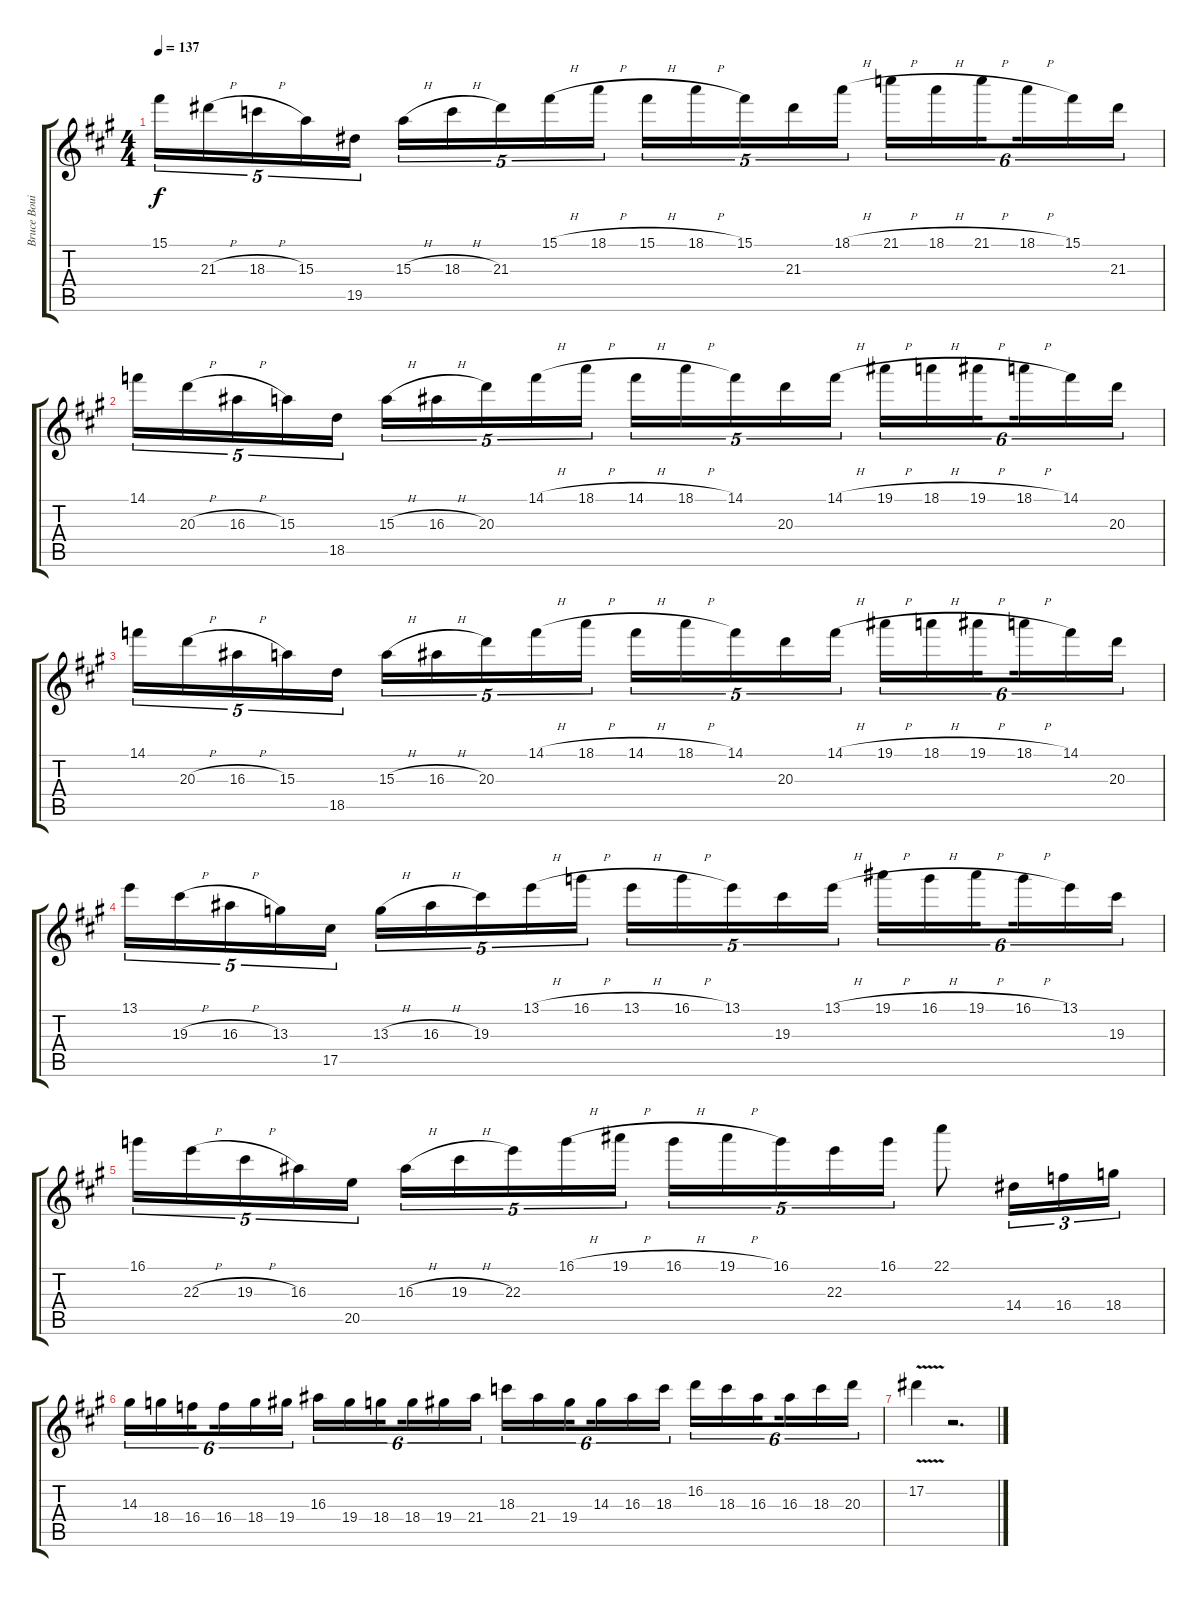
\track ("Bruce Bouillet" "Bruce Boui") {instrument distortionguitar}
\staff {score tabs}
\tuning (Eb4 Bb3 Gb3 Db3 Ab2 Eb2) {hide}
\ts (4 4)
\tempo 137
\clef g2
\ks f#minor
15.1.16{tu (5 4) dy f} 21.3{h}.16{tu (5 4)} 18.3{h}.16{tu (5 4)} 15.3.16{tu (5 4)} 19.5.16{tu (5 4)} 15.3{h}.16{tu (5 4)} 18.3{h}.16{tu (5 4)} 21.3.16{tu (5 4)} 15.1{h}.16{tu (5 4)} 18.1{h}.16{tu (5 4)} 15.1{h}.16{tu (5 4)} 18.1{h}.16{tu (5 4)} 15.1.16{tu (5 4)} 21.3.16{tu (5 4)} 18.1{h}.16{tu (5 4)} 21.1{h}.16{tu (6 4)} 18.1{h}.16{tu (6 4)} 21.1{h}.16{tu (6 4) beam splitsecondary} 18.1{h}.16{tu (6 4)} 15.1.16{tu (6 4)} 21.3.16{tu (6 4)} |
14.1.16{tu (5 4)} 20.3{h}.16{tu (5 4)} 16.3{h}.16{tu (5 4)} 15.3.16{tu (5 4)} 18.5.16{tu (5 4)} 15.3{h}.16{tu (5 4)} 16.3{h}.16{tu (5 4)} 20.3.16{tu (5 4)} 14.1{h}.16{tu (5 4)} 18.1{h}.16{tu (5 4)} 14.1{h}.16{tu (5 4)} 18.1{h}.16{tu (5 4)} 14.1.16{tu (5 4)} 20.3.16{tu (5 4)} 14.1{h}.16{tu (5 4)} 19.1{h}.16{tu (6 4)} 18.1{h}.16{tu (6 4)} 19.1{h}.16{tu (6 4) beam splitsecondary} 18.1{h}.16{tu (6 4)} 14.1.16{tu (6 4)} 20.3.16{tu (6 4)} |
14.1.16{tu (5 4)} 20.3{h}.16{tu (5 4)} 16.3{h}.16{tu (5 4)} 15.3.16{tu (5 4)} 18.5.16{tu (5 4)} 15.3{h}.16{tu (5 4)} 16.3{h}.16{tu (5 4)} 20.3.16{tu (5 4)} 14.1{h}.16{tu (5 4)} 18.1{h}.16{tu (5 4)} 14.1{h}.16{tu (5 4)} 18.1{h}.16{tu (5 4)} 14.1.16{tu (5 4)} 20.3.16{tu (5 4)} 14.1{h}.16{tu (5 4)} 19.1{h}.16{tu (6 4)} 18.1{h}.16{tu (6 4)} 19.1{h}.16{tu (6 4) beam splitsecondary} 18.1{h}.16{tu (6 4)} 14.1.16{tu (6 4)} 20.3.16{tu (6 4)} |
13.1.16{tu (5 4)} 19.3{h}.16{tu (5 4)} 16.3{h}.16{tu (5 4)} 13.3.16{tu (5 4)} 17.5.16{tu (5 4)} 13.3{h}.16{tu (5 4)} 16.3{h}.16{tu (5 4)} 19.3.16{tu (5 4)} 13.1{h}.16{tu (5 4)} 16.1{h}.16{tu (5 4)} 13.1{h}.16{tu (5 4)} 16.1{h}.16{tu (5 4)} 13.1.16{tu (5 4)} 19.3.16{tu (5 4)} 13.1{h}.16{tu (5 4)} 19.1{h}.16{tu (6 4)} 16.1{h}.16{tu (6 4)} 19.1{h}.16{tu (6 4) beam splitsecondary} 16.1{h}.16{tu (6 4)} 13.1.16{tu (6 4)} 19.3.16{tu (6 4)} |
16.1.16{tu (5 4)} 22.3{h}.16{tu (5 4)} 19.3{h}.16{tu (5 4)} 16.3.16{tu (5 4)} 20.5.16{tu (5 4)} 16.3{h}.16{tu (5 4)} 19.3{h}.16{tu (5 4)} 22.3.16{tu (5 4)} 16.1{h}.16{tu (5 4)} 19.1{h}.16{tu (5 4)} 16.1{h}.16{tu (5 4)} 19.1{h}.16{tu (5 4)} 16.1.16{tu (5 4)} 22.3.16{tu (5 4)} 16.1.16{tu (5 4)} 22.1.8 14.4.16{tu (3 2)} 16.4.16{tu (3 2)} 18.4.16{tu (3 2)} |
14.3.16{tu (6 4)} 18.4.16{tu (6 4)} 16.4.16{tu (6 4) beam splitsecondary} 16.4.16{tu (6 4)} 18.4.16{tu (6 4)} 19.4.16{tu (6 4)} 16.3.16{tu (6 4)} 19.4.16{tu (6 4)} 18.4.16{tu (6 4) beam splitsecondary} 18.4.16{tu (6 4)} 19.4.16{tu (6 4)} 21.4.16{tu (6 4)} 18.3.16{tu (6 4)} 21.4.16{tu (6 4)} 19.4.16{tu (6 4) beam splitsecondary} 14.3.16{tu (6 4)} 16.3.16{tu (6 4)} 18.3.16{tu (6 4)} 16.2.16{tu (6 4)} 18.3.16{tu (6 4)} 16.3.16{tu (6 4) beam splitsecondary} 16.3.16{tu (6 4)} 18.3.16{tu (6 4)} 20.3.16{tu (6 4)} |
17.2{v}.4 r.2{d}
